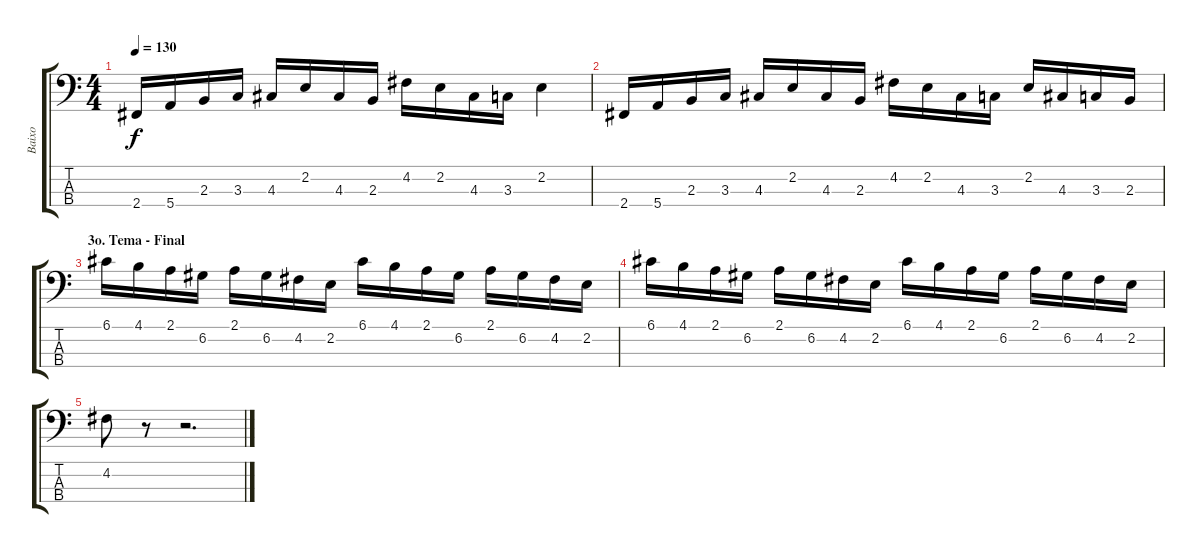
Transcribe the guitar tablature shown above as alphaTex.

\track ("Baixo" "Baixo") {instrument electricbassfinger}
\staff {score tabs}
\tuning (G2 D2 A1 E1) {hide}
\ts (4 4)
\tempo 130
\clef f4
\ks c
2.4.16{dy f} 5.4.16 2.3.16 3.3.16 4.3.16 2.2.16 4.3.16 2.3.16 4.2.16 2.2.16 4.3.16 3.3.16 2.2.4 |
2.4.16 5.4.16 2.3.16 3.3.16 4.3.16 2.2.16 4.3.16 2.3.16 4.2.16 2.2.16 4.3.16 3.3.16 2.2.16 4.3.16 3.3.16 2.3.16 |
\section ("" "3o. Tema - Final")
6.1.16 4.1.16 2.1.16 6.2.16 2.1.16 6.2.16 4.2.16 2.2.16 6.1.16 4.1.16 2.1.16 6.2.16 2.1.16 6.2.16 4.2.16 2.2.16 |
6.1.16 4.1.16 2.1.16 6.2.16 2.1.16 6.2.16 4.2.16 2.2.16 6.1.16 4.1.16 2.1.16 6.2.16 2.1.16 6.2.16 4.2.16 2.2.16 |
4.2.8 r.8 r.2{d}
